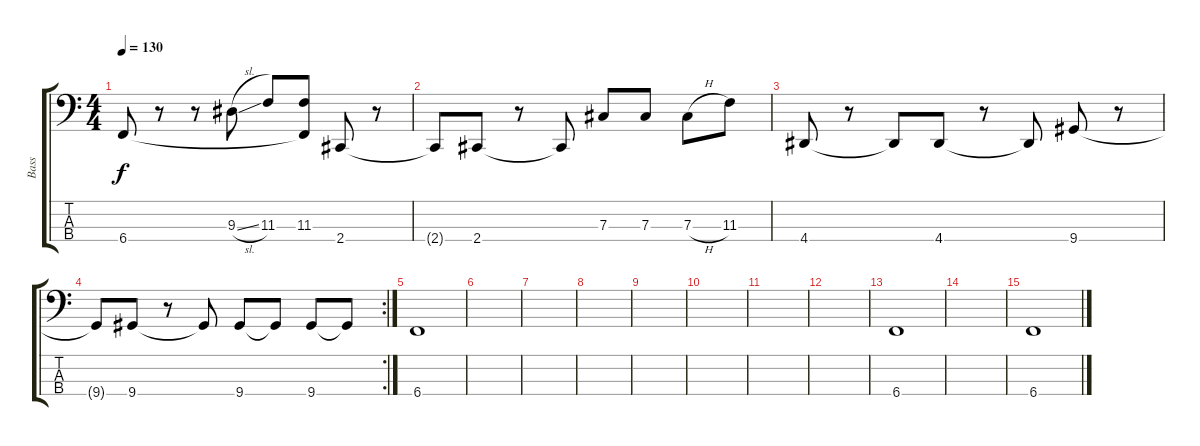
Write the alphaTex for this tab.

\track ("Bass" "Bass") {instrument electricbasspick bank 80}
\staff {score tabs}
\tuning (E2 B1 Gb1 B0) {hide}
\ts (4 4)
\tempo 130
\clef f4
\ks c
6.4.8{dy f} r.8 r.8 9.3{sl}.8 11.3.8 (11.3 6.4{t}).8 2.4.8 r.8 |
2.4{t}.8 2.4.8 r.8 2.4{t}.8 7.3.8 7.3.8 7.3{h}.8 11.3.8 |
4.4.8 r.8 4.4{t}.8 4.4.8 r.8 4.4{t}.8 9.4.8 r.8 |
\rc 2
9.4{t}.8 9.4.8 r.8 9.4{t}.8 9.4.8 9.4{t}.8 9.4.8 9.4{t}.8 |
6.4.1 |
|
|
|
|
|
|
|
6.4.1 |
|
6.4.1
